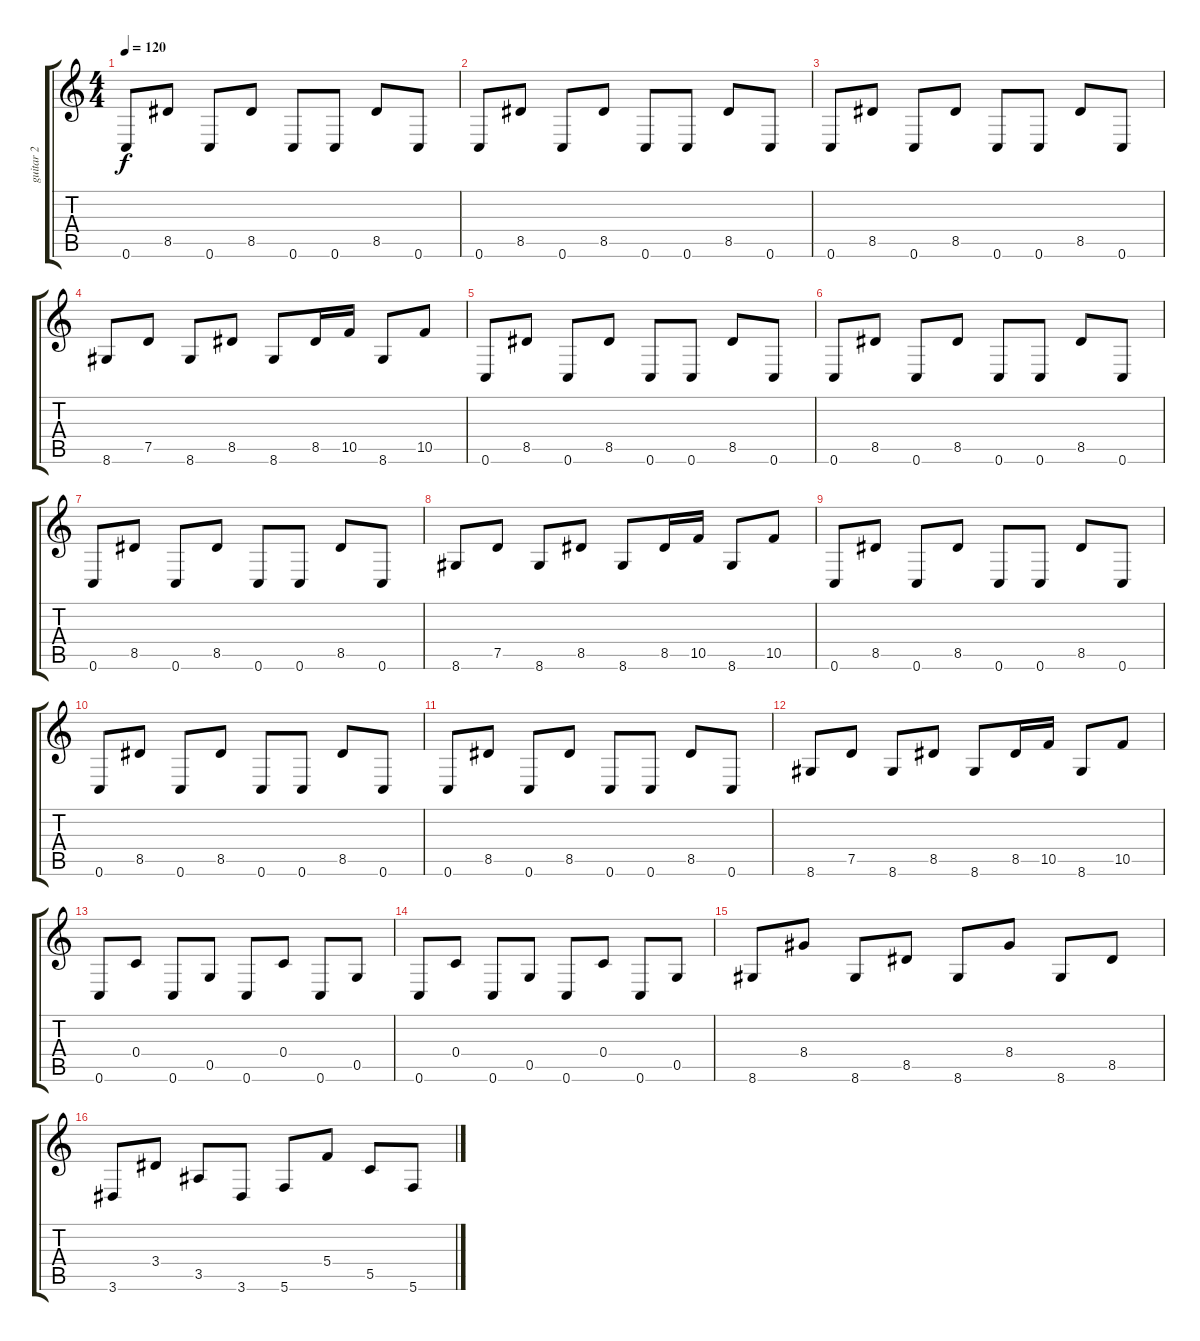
\track ("guitar 2" "guitar 2") {instrument overdrivenguitar}
\staff {score tabs}
\tuning (D4 A3 F3 C3 G2 C2) {hide}
\ts (4 4)
\tempo 120
\clef g2
\ks c
0.6.8{dy f} 8.5.8 0.6.8 8.5.8 0.6.8 0.6.8 8.5.8 0.6.8 |
0.6.8 8.5.8 0.6.8 8.5.8 0.6.8 0.6.8 8.5.8 0.6.8 |
0.6.8 8.5.8 0.6.8 8.5.8 0.6.8 0.6.8 8.5.8 0.6.8 |
8.6.8 7.5.8 8.6.8 8.5.8 8.6.8 8.5.16 10.5.16 8.6.8 10.5.8 |
0.6.8 8.5.8 0.6.8 8.5.8 0.6.8 0.6.8 8.5.8 0.6.8 |
0.6.8 8.5.8 0.6.8 8.5.8 0.6.8 0.6.8 8.5.8 0.6.8 |
0.6.8 8.5.8 0.6.8 8.5.8 0.6.8 0.6.8 8.5.8 0.6.8 |
8.6.8 7.5.8 8.6.8 8.5.8 8.6.8 8.5.16 10.5.16 8.6.8 10.5.8 |
0.6.8 8.5.8 0.6.8 8.5.8 0.6.8 0.6.8 8.5.8 0.6.8 |
0.6.8 8.5.8 0.6.8 8.5.8 0.6.8 0.6.8 8.5.8 0.6.8 |
0.6.8 8.5.8 0.6.8 8.5.8 0.6.8 0.6.8 8.5.8 0.6.8 |
8.6.8 7.5.8 8.6.8 8.5.8 8.6.8 8.5.16 10.5.16 8.6.8 10.5.8 |
0.6.8 0.4.8 0.6.8 0.5.8 0.6.8 0.4.8 0.6.8 0.5.8 |
0.6.8 0.4.8 0.6.8 0.5.8 0.6.8 0.4.8 0.6.8 0.5.8 |
8.6.8 8.4.8 8.6.8 8.5.8 8.6.8 8.4.8 8.6.8 8.5.8 |
3.6.8 3.4.8 3.5.8 3.6.8 5.6.8 5.4.8 5.5.8 5.6.8
